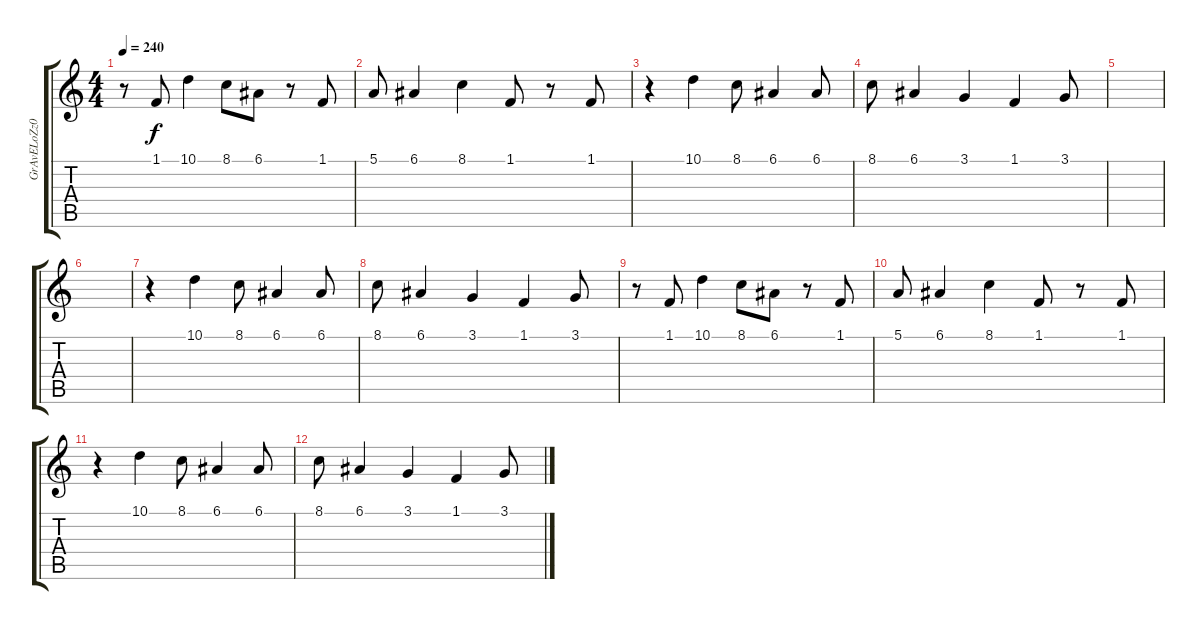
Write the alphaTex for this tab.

\track ("GrAvELoZz0 - Alto" "GrAvELoZz0") {instrument altosax}
\staff {score tabs}
\tuning (E4 B3 G3 D3 A2 E2) {hide}
\ts (4 4)
\tempo 240
\clef g2
\ks c
r.8{dy f} 1.1.8 10.1.4 8.1.8 6.1.8 r.8 1.1.8 |
5.1.8 6.1.4 8.1.4 1.1.8 r.8 1.1.8 |
r.4 10.1.4 8.1.8 6.1.4 6.1.8 |
8.1.8 6.1.4 3.1.4 1.1.4 3.1.8 |
|
|
r.4 10.1.4 8.1.8 6.1.4 6.1.8 |
8.1.8 6.1.4 3.1.4 1.1.4 3.1.8 |
r.8 1.1.8 10.1.4 8.1.8 6.1.8 r.8 1.1.8 |
5.1.8 6.1.4 8.1.4 1.1.8 r.8 1.1.8 |
r.4 10.1.4 8.1.8 6.1.4 6.1.8 |
8.1.8 6.1.4 3.1.4 1.1.4 3.1.8
